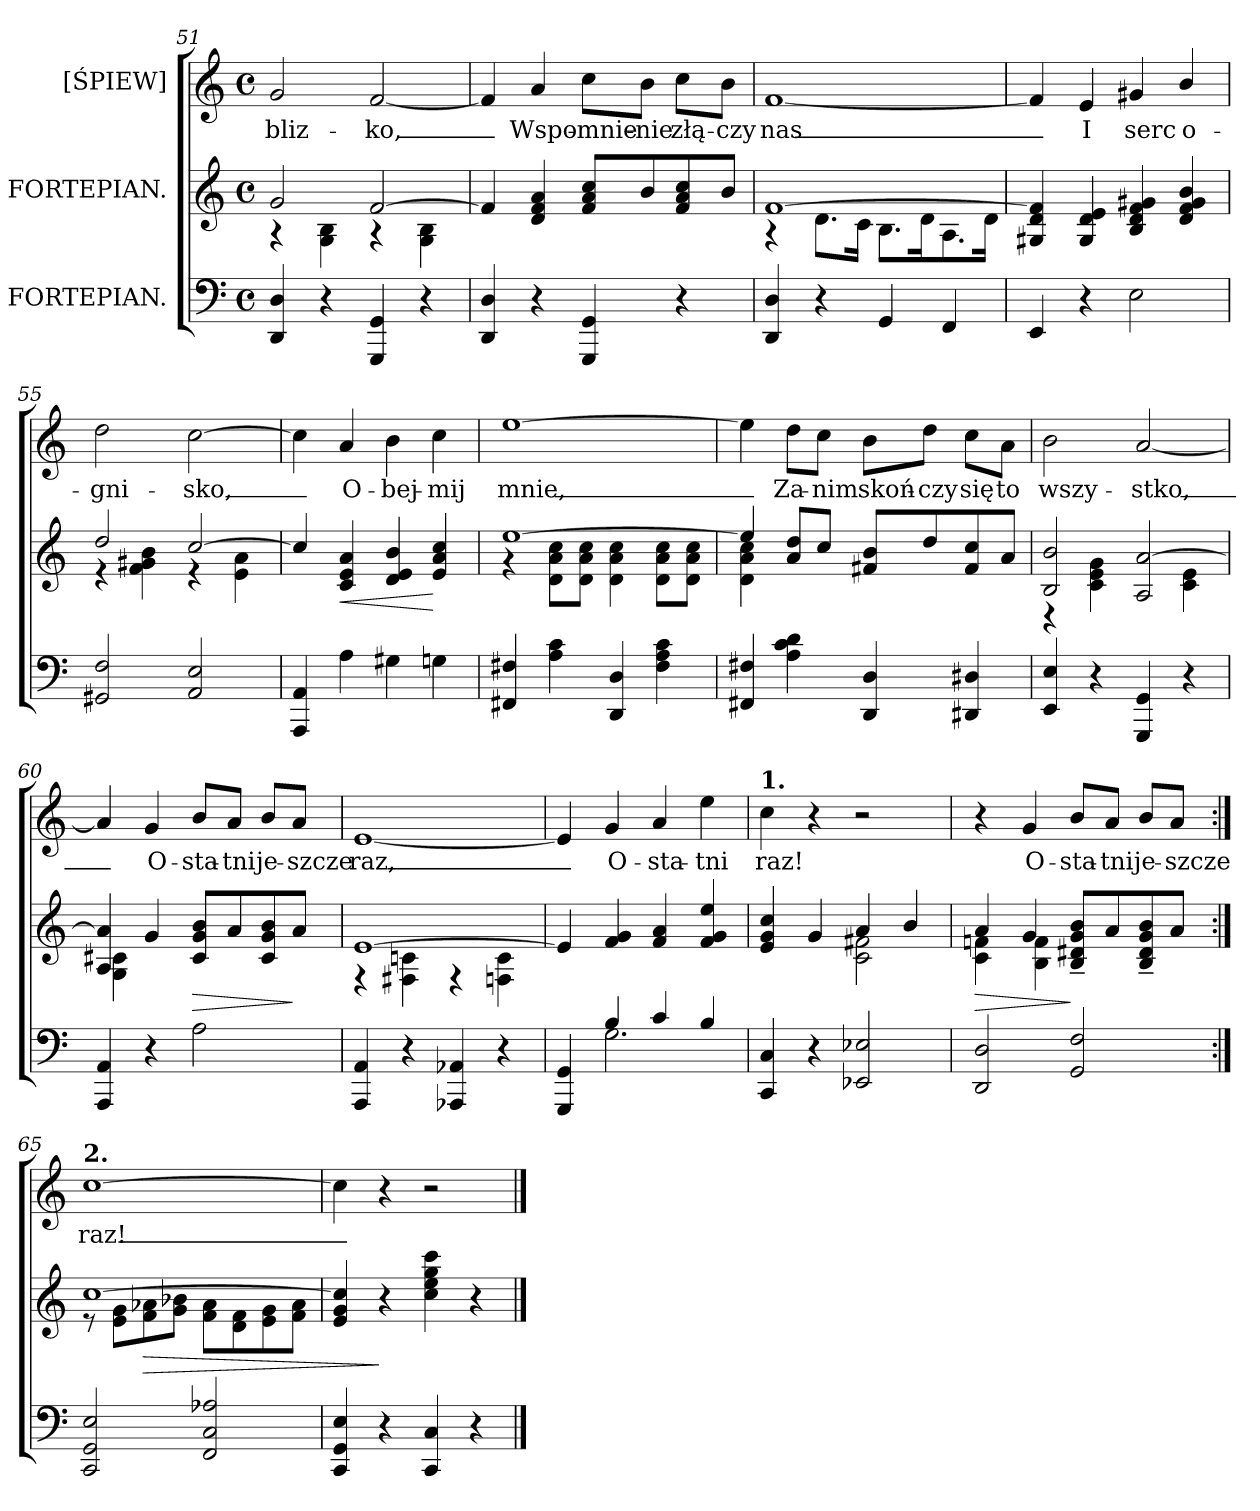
**kern	**kern	**dynam	**kern	**text
*part3	*part2	*part2	*part1	*part1
*staff3	*staff2	*staff2	*staff1	*staff1
*I"FORTEPIAN.	*I"FORTEPIAN.	*	*I"[ŚPIEW]	*
*clefF4	*clefG2	*	*clefG2	*
*k[]	*k[]	*	*k[]	*
*C:	*C:	*	*C:	*
*M4/4	*M4/4	*	*M4/4	*
*met(c)	*met(c)	*	*met(c)	*
=51	=51	=51	=51	=51
*	*^	*	*	*
4DD/ 4D/	2g/	4r	.	2g/	bliz-
4r	.	4G\ 4B\	.	.	.
4GGG/ 4GG/	[2f/	4r	.	[2f/	-ko,_
4r	.	4G\ 4B\	.	.	.
=52	=52	=52	=52	=52	=52
!	!LO:TX:a:color=crimson:t=⚠	!	!	!	!
*	*v	*v	*	*	*
4DD/ 4D/	4f/]	.	4f/]	.
4r	4d/ 4f/ 4a/	.	4a/	Wspo-
4GGG/ 4GG/	8f/ 8a/ 8cc/L	.	8cc\L	-mnie-
.	8b/	.	8b\J	-nie
4r	8f/ 8a/ 8cc/	.	8cc\L	złą-
.	8b/J	.	8b\J	-czy
=53	=53	=53	=53	=53
*	*^	*	*	*
4DD/ 4D/	[1f	4r	.	[1f	nas_
4r	.	8.d\L	.	.	.
.	.	16c\Jk	.	.	.
4GG/	.	8.B\L	.	.	.
.	.	16d\K	.	.	.
4FF/	.	8.A\	.	.	.
.	.	16d\Jk	.	.	.
*	*v	*v	*	*	*
=54	=54	=54	=54	=54
4EE/	4G#X/ 4d/ 4f]/	.	4f/]	.
4r	4G#/ 4d/ 4e/	.	4e/	I
2E\	4B/ 4d/ 4f/ 4g#X/	.	4g#X/	serc
.	4d/ 4f/ 4g#/ 4b/	.	4b/	o-
=55	=55	=55	=55	=55
*	*^	*	*	*
2GG#X/ 2F/	2dd/	4r	.	2dd\	-gni-
.	.	4f\ 4g#X\ 4b\	.	.	.
2AA/ 2E/	[2cc/	4r	.	[2cc\	-sko,_
.	.	4e\ 4a\	.	.	.
*	*v	*v	*	*	*
=56	=56	=56	=56	=56
4AAA/ 4AA/	4cc/]	.	4cc\]	.
!	!	!LO:HP:b	!	!
4A\	4c/ 4e/ 4a/	<	4a/	O-
4G#X\	4d/ 4e/ 4b/	.	4b\	-bej-
4Gn\	4e/ 4a/ 4cc/	[	4cc\	-mij
=57	=57	=57	=57	=57
*	*^	*	*	*
4FF#X/ 4F#X/	[1ee	4r	.	[1ee	mnie,_
4A\ 4c\	.	8d\ 8a\ 8cc\L	.	.	.
.	.	8d\ 8a\ 8cc\J	.	.	.
4DD/ 4D/	.	4d\ 4a\ 4cc\	.	.	.
4F#\ 4A\ 4c\	.	8d\ 8a\ 8cc\L	.	.	.
.	.	8d\ 8a\ 8cc\J	.	.	.
=58	=58	=58	=58	=58	=58
4FF#X/ 4F#X/	4ee/]	4d\ 4a\ 4cc\	.	4ee\]	.
4A\ 4c\ 4d\	8a/ 8dd/L	4ryy	.	8dd\L	Za-
.	8cc/J	.	.	8cc\J	-nim
4DD/ 4D/	8f#X/ 8b/L	2ryy	.	8b\L	skoń-
.	8dd/	.	.	8dd\J	-czy
4DD#X/ 4D#X/	8f#/ 8cc/	.	.	8cc\L	się
.	8a/J	.	.	8a\J	to
=59	=59	=59	=59	=59	=59
4EE/ 4E/	2B/ 2b/	4r	.	2b\	wszy-
4r	.	4c\ 4e\ 4g\	.	.	.
4GGG/ 4GG/	2A/ [2a/	4ryy	.	[2a/	-stko,_
4r	.	4c\ 4e\	.	.	.
=60	=60	=60	=60	=60	=60
4AAA/ 4AA/	4A/ 4a]/	4G\ 4c#X\	.	4a/]	.
4r	4g/	4ryy	.	4g/	O-
!	!	!	!LO:HP:b	!	!
2A\	8c#/ 8g/ 8b/L	2ryy	>	8b/L	-sta-
.	8a/	.	.	8a/J	-tni
.	8c#/ 8g/ 8b/	.	.	8b/L	je-
.	8a/J	.	]	8a/J	-szcze
=61	=61	=61	=61	=61	=61
4AAA/ 4AA/	[1e	4r	.	[1e	raz,_
4r	.	4F#X\ 4cn\	.	.	.
4AAA-X/ 4AA-X/	.	4r	.	.	.
4r	.	4Fn\ 4c\	.	.	.
*	*v	*v	*	*	*
=62	=62	=62	=62	=62
*^	*	*	*	*
4GGG/ 4GG/	4ryy	4e/]	.	4e/]	.
4B/	2.G\	4f/ 4g/	.	4g/	O-
4c/	.	4f/ 4a/	.	4a/	-sta-
4B/	.	4f/ 4g/ 4ee/	.	4ee\	-tni
*v	*v	*	*	*	*
=63	=63	=63	=63	=63
*	*^	*	*	*
!	!	!	!	!LO:TX:a:B:t=1.	!
4CC/ 4C/	4e/ 4g/ 4cc/	2ryy	.	4cc\	raz!
4r	4g/	.	.	4r	.
2EE-X/ 2E-X/	4a/	2c\ 2f#X\	.	2r	.
.	4b/	.	.	.	.
=64	=64	=64	=64	=64	=64
!	!	!	!LO:HP:b	!	!
2DD/ 2D/	4a/	4c\ 4fn\	>	4r	.
.	4g/	4B\ 4f\	.	4g/	O-
2GG/ 2F/	8B~/ 8d#X~/ 8g~/ 8b~/L	2ryy	]	8b/L	-sta-
.	8a/	.	.	8a/J	-tni
.	8B~/ 8d#~/ 8g~/ 8b~/	.	.	8b/L	je-
.	8a/J	.	.	8a/J	-szcze
=65:|!	=65:|!	=65:|!	=65:|!	=65:|!	=65:|!
!	!	!	!	!LO:TX:a:B:t=2.	!
2CC/ 2GG/ 2E/	[1cc	8re	.	[1cc	raz!_
.	.	8e\ 8g\L	.	.	.
!	!	!	!LO:HP:b	!	!
.	.	8f\ 8a-X\	>	.	.
.	.	8g\ 8b-X\J	.	.	.
2FF/ 2C/ 2A-X/	.	8f\ 8a-\L	.	.	.
.	.	8d\ 8f\	.	.	.
.	.	8e\ 8g\	.	.	.
.	.	8f\ 8a-\J	.	.	.
*	*v	*v	*	*	*
=66	=66	=66	=66	=66
4CC/ 4GG/ 4E/	4e/ 4g/ 4cc]/	.	4cc\]	.
4r	4r	]	4r	.
4CC/ 4C/	4cc\ 4ee\ 4gg\ 4ccc\	.	2r	.
4r	4r	.	.	.
==	==	==	==	==
*-	*-	*-	*-	*-
